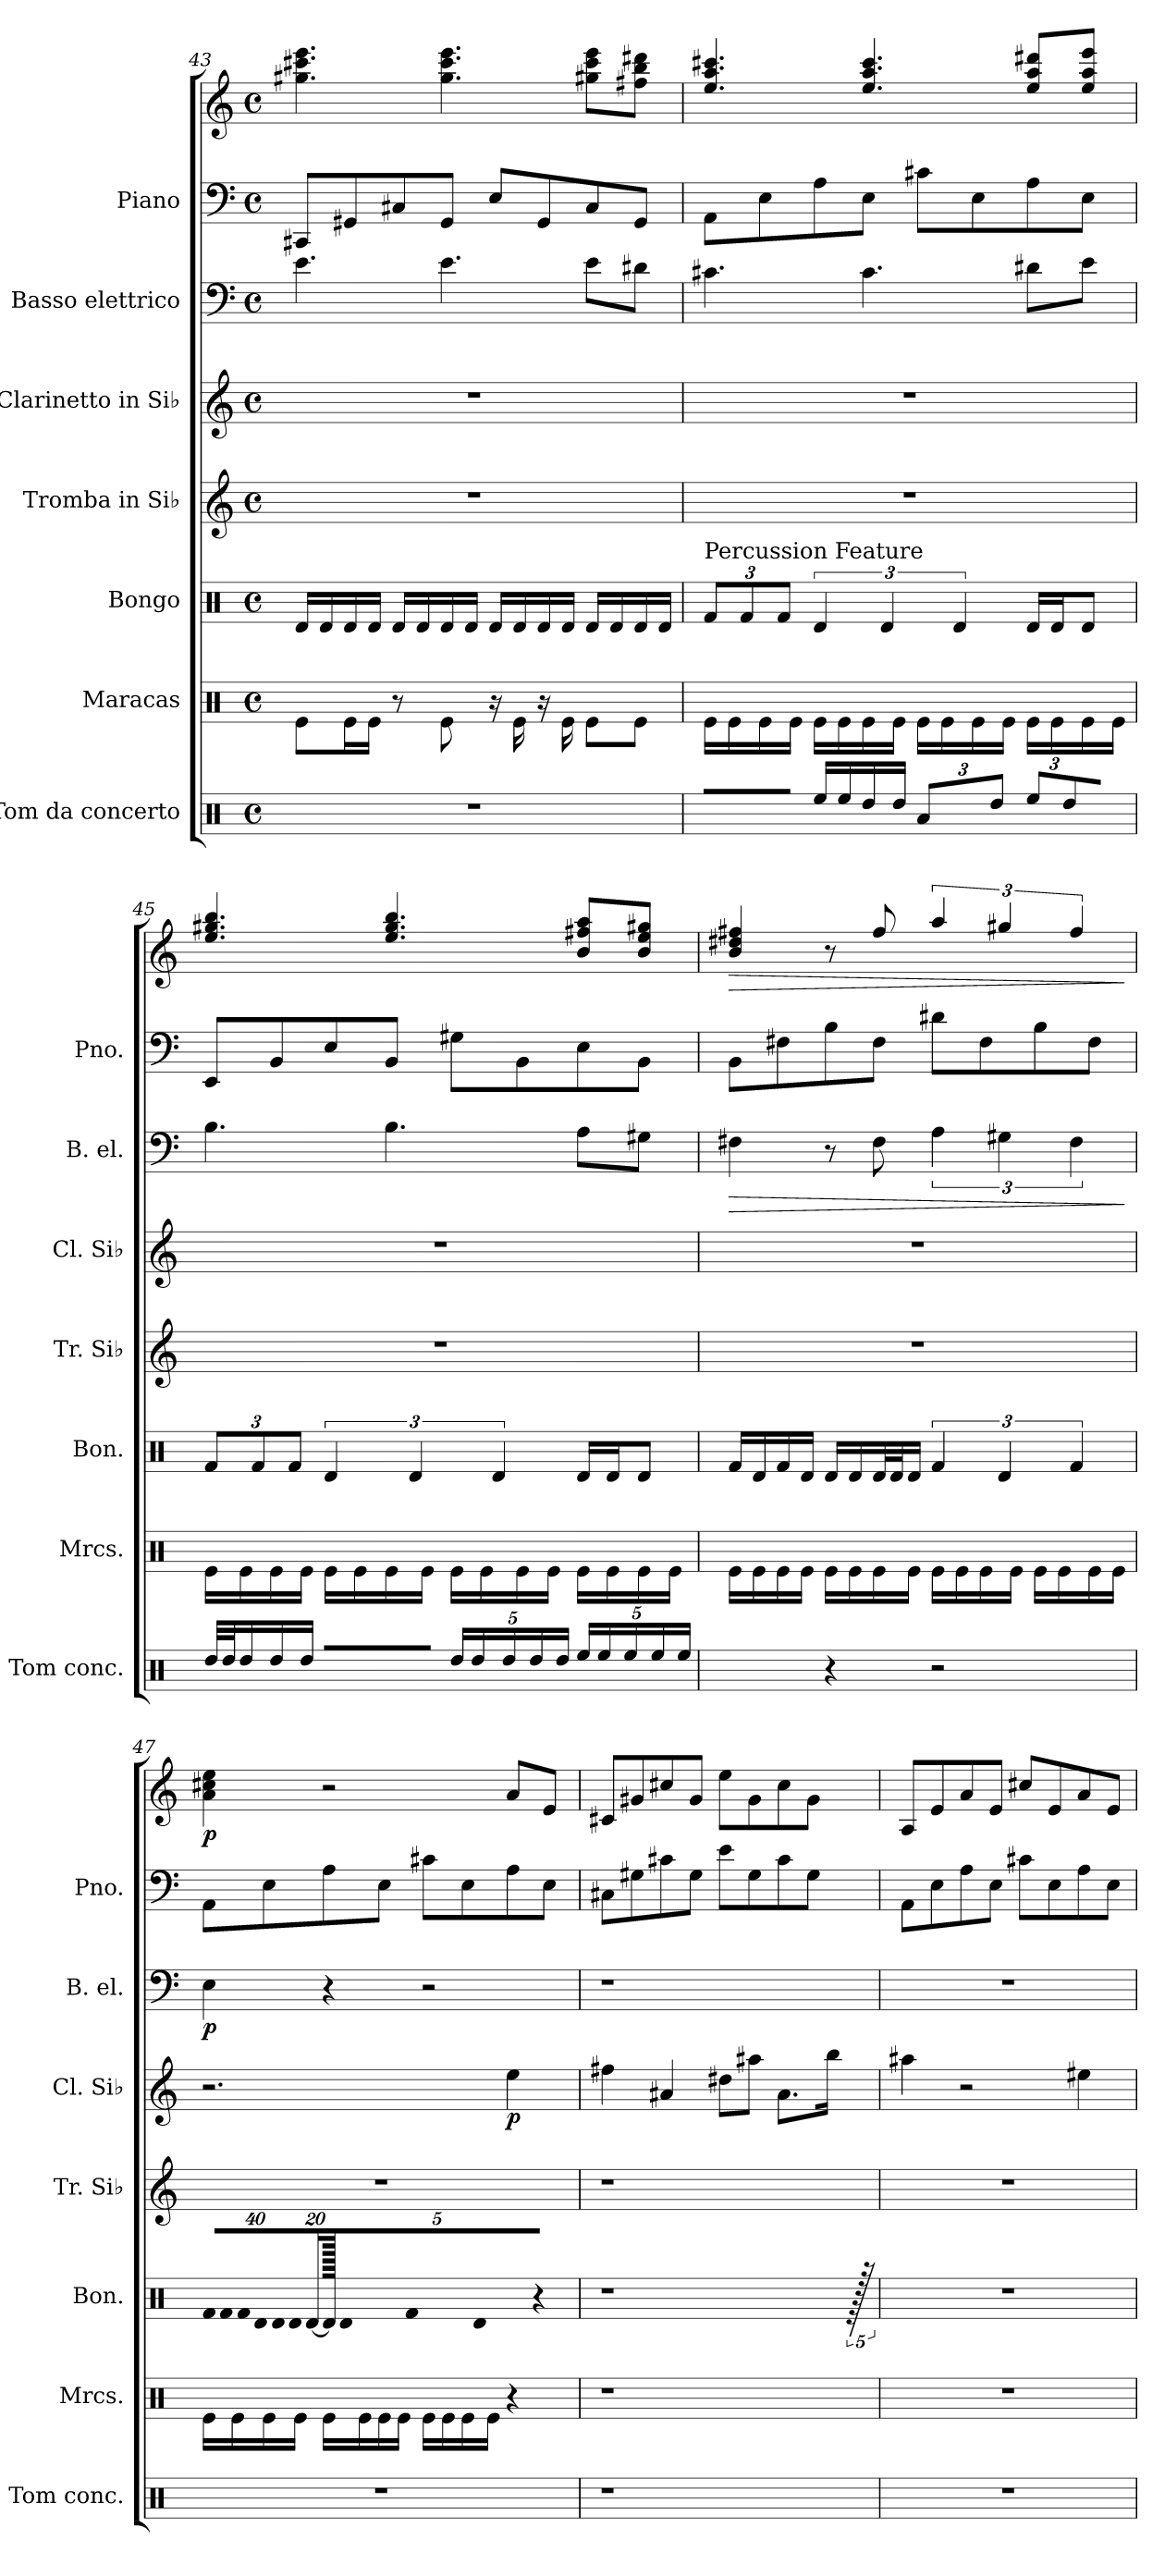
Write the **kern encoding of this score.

**kern	**kern	**kern	**kern	**kern	**dynam	**kern	**dynam	**kern	**kern	**dynam
*part7	*part6	*part5	*part4	*part3	*part3	*part2	*part2	*part1	*part1	*part1
*staff8	*staff7	*staff6	*staff5	*staff4	*staff4	*staff3	*staff3	*staff2	*staff1	*staff1/2
*I"Tom da concerto	*I"Maracas	*I"Bongo	*I"Tromba in Si♭	*I"Clarinetto in Si♭	*	*I"Basso elettrico	*	*I"Piano	*	*
*I'Tom conc.	*I'Mrcs.	*I'Bon.	*I'Tr. Si♭	*I'Cl. Si♭	*	*I'B. el.	*	*I'Pno.	*	*
!!LO:PB:g=z
*clefX	*clefX	*clefX	*clefG2	*clefG2	*	*clefF4	*	*clefF4	*clefG2	*
*	*	*	*ITrd1c2	*ITrd1c2	*	*ITrd7c12	*	*	*	*
*k[]	*k[]	*k[]	*k[b-e-]	*k[b-e-]	*	*k[]	*	*k[]	*k[]	*
*M4/4	*M4/4	*M4/4	*M4/4	*M4/4	*	*M4/4	*	*M4/4	*M4/4	*
*met(c)	*met(c)	*met(c)	*met(c)	*met(c)	*	*met(c)	*	*met(c)	*met(c)	*
=43	=43	=43	=43	=43	=43	=43	=43	=43	=43	=43
1r	8Re\L	16Rd/LL	1r	1r	.	4.E\	.	8CC#X/L	4.gg#X\ 4.ccc#X\ 4.eee\	.
.	.	16Rd/	.	.	.	.	.	.	.	.
.	16Re\L	16Rd/	.	.	.	.	.	8GG#X/	.	.
.	16Re\JJ	16Rd/JJ	.	.	.	.	.	.	.	.
.	8r	16Rd/LL	.	.	.	.	.	8C#X/	.	.
.	.	16Rd/	.	.	.	.	.	.	.	.
.	8Re\	16Rd/	.	.	.	4.E\	.	8GG#/J	4.gg#\ 4.ccc#\ 4.eee\	.
.	.	16Rd/JJ	.	.	.	.	.	.	.	.
.	16r	16Rd/LL	.	.	.	.	.	8E/L	.	.
.	16Re\	16Rd/	.	.	.	.	.	.	.	.
.	16r	16Rd/	.	.	.	.	.	8GG#/	.	.
.	16Re\	16Rd/JJ	.	.	.	.	.	.	.	.
.	8Re\L	16Rd/LL	.	.	.	8E\L	.	8C#/	8gg#X\ 8ccc#\ 8eee\L	.
.	.	16Rd/	.	.	.	.	.	.	.	.
.	8Re\J	16Rd/	.	.	.	8D#X\J	.	8GG#/J	8ff#X\ 8bb\ 8ddd#X\J	.
.	.	16Rd/JJ	.	.	.	.	.	.	.	.
=44	=44	=44	=44	=44	=44	=44	=44	=44	=44	=44
*	*	*Xbrackettup	*	*	*	*	*	*	*	*
!	!	!LO:TX:a:t=Percussion Feature	!	!	!	!	!	!	!	!
8R/L	16Re\LL	12Rf/L	1r	1r	.	4.C#X\	.	8AA\L	4.ee/ 4.aa/ 4.ccc#X/	.
.	16Re\	.	.	.	.	.	.	.	.	.
.	.	12Rf/	.	.	.	.	.	.	.	.
16R/L	16Re\	.	.	.	.	.	.	8E\	.	.
.	.	12Rf/J	.	.	.	.	.	.	.	.
16R/JJ	16Re\JJ	.	.	.	.	.	.	.	.	.
*	*	*brackettup	*	*	*	*	*	*	*	*
16Ree/LL	16Re\LL	6Rd/	.	.	.	.	.	8A\	.	.
16Ree/	16Re\	.	.	.	.	.	.	.	.	.
16Rdd/	16Re\	.	.	.	.	4.C#\	.	8E\J	4.ee/ 4.aa/ 4.ccc#/	.
.	.	6Rd/	.	.	.	.	.	.	.	.
16Rdd/JJ	16Re\JJ	.	.	.	.	.	.	.	.	.
*Xbrackettup	*	*	*	*	*	*	*	*	*	*
12Ra/L	16Re\LL	.	.	.	.	.	.	8c#X\L	.	.
.	16Re\	.	.	.	.	.	.	.	.	.
12R/	.	6Rd/	.	.	.	.	.	.	.	.
.	16Re\	.	.	.	.	.	.	8E\	.	.
12Rdd/J	.	.	.	.	.	.	.	.	.	.
.	16Re\JJ	.	.	.	.	.	.	.	.	.
12Ree/L	16Re\LL	16Rd/LL	.	.	.	8D#X\L	.	8A\	8ee/ 8aa/ 8ddd#X/L	.
.	16Re\	16Rd/J	.	.	.	.	.	.	.	.
12Rdd/	.	.	.	.	.	.	.	.	.	.
.	16Re\	8Rd/J	.	.	.	8E\J	.	8E\J	8ee/ 8aa/ 8eee/J	.
12R/J	.	.	.	.	.	.	.	.	.	.
.	16Re\JJ	.	.	.	.	.	.	.	.	.
!!LO:PB:g=z
=45	=45	=45	=45	=45	=45	=45	=45	=45	=45	=45
*	*	*Xbrackettup	*	*	*	*	*	*	*	*
32Rdd/LLL	16Re\LL	12Rf/L	1r	1r	.	4.BB\	.	8EE/L	4.ee/ 4.gg#X/ 4.bb/	.
32Rdd/J	.	.	.	.	.	.	.	.	.	.
16Rdd/	16Re\	.	.	.	.	.	.	.	.	.
.	.	12Rf/	.	.	.	.	.	.	.	.
16Rdd/	16Re\	.	.	.	.	.	.	8BB/	.	.
.	.	12Rf/J	.	.	.	.	.	.	.	.
16Rdd/JJ	16Re\JJ	.	.	.	.	.	.	.	.	.
*	*	*brackettup	*	*	*	*	*	*	*	*
20R/LL	16Re\LL	6Rd/	.	.	.	.	.	8E/	.	.
20R/	.	.	.	.	.	.	.	.	.	.
.	16Re\	.	.	.	.	.	.	.	.	.
20R/	.	.	.	.	.	.	.	.	.	.
.	16Re\	.	.	.	.	4.BB\	.	8BB/J	4.ee/ 4.gg#/ 4.bb/	.
20R/	.	.	.	.	.	.	.	.	.	.
.	.	6Rd/	.	.	.	.	.	.	.	.
.	16Re\JJ	.	.	.	.	.	.	.	.	.
20R/JJ	.	.	.	.	.	.	.	.	.	.
20Rdd/LL	16Re\LL	.	.	.	.	.	.	8G#X\L	.	.
20Rdd/	.	.	.	.	.	.	.	.	.	.
.	16Re\	.	.	.	.	.	.	.	.	.
.	.	6Rd/	.	.	.	.	.	.	.	.
20Rdd/	.	.	.	.	.	.	.	.	.	.
.	16Re\	.	.	.	.	.	.	8BB\	.	.
20Rdd/	.	.	.	.	.	.	.	.	.	.
.	16Re\JJ	.	.	.	.	.	.	.	.	.
20Rdd/JJ	.	.	.	.	.	.	.	.	.	.
20Ree/LL	16Re\LL	16Rd/LL	.	.	.	8AA\L	.	8E\	8b/ 8ff#X/ 8aa/L	.
20Ree/	.	.	.	.	.	.	.	.	.	.
.	16Re\	16Rd/J	.	.	.	.	.	.	.	.
20Ree/	.	.	.	.	.	.	.	.	.	.
.	16Re\	8Rd/J	.	.	.	8GG#X\J	.	8BB\J	8b/ 8ee/ 8gg#X/J	.
20Ree/	.	.	.	.	.	.	.	.	.	.
.	16Re\JJ	.	.	.	.	.	.	.	.	.
20Ree/JJ	.	.	.	.	.	.	.	.	.	.
!!LO:PB:g=z
=46	=46	=46	=46	=46	=46	=46	=46	=46	=46	=46
!	!	!	!	!	!	!	!LO:HP:b	!	!	!LO:HP:b
4R/	16Re\LL	16Rf/LL	1r	1r	.	4FF#X\	>	8BB\L	4b/ 4dd#X/ 4ff#X/	>
.	16Re\	16Rd/	.	.	.	.	.	.	.	.
.	16Re\	16Rf/	.	.	.	.	.	8F#X\	.	.
.	16Re\JJ	16Rd/JJ	.	.	.	.	.	.	.	.
4r	16Re\LL	16Rd/LL	.	.	.	8r	.	8B\	8r	.
.	16Re\	16Rd/	.	.	.	.	.	.	.	.
.	16Re\	32Rd/L	.	.	.	8FF#\	.	8F#\J	8ff#/	.
.	.	32Rd/J	.	.	.	.	.	.	.	.
.	16Re\JJ	16Rd/JJ	.	.	.	.	.	.	.	.
2r	16Re\LL	6Rf/	.	.	.	6AA\	.	8d#X\L	6aa/	.
.	16Re\	.	.	.	.	.	.	.	.	.
.	16Re\	.	.	.	.	.	.	8F#\	.	.
.	.	6Rd/	.	.	.	6GG#X\	.	.	6gg#X/	.
.	16Re\JJ	.	.	.	.	.	.	.	.	.
.	16Re\LL	.	.	.	.	.	.	8B\	.	.
.	16Re\	.	.	.	.	.	.	.	.	.
.	.	6Rf/	.	.	.	6FF#\	.	.	6ff#/	.
.	16Re\	.	.	.	.	.	.	8F#\J	.	.
.	16Re\JJ	.	.	.	.	.	.	.	.	.
.	.	.	.	.	.	.	]	.	.	]
=47	=47	=47	=47	=47	=47	=47	=47	=47	=47	=47
*	*	*Xbrackettup	*	*	*	*	*	*	*	*
!	!	!LO:N:vis=16	!	!	!	!	!LO:DY:b	!	!	!LO:DY:b
1r	16Re\LL	640%23Rf/LL	1r	2.r	.	4EE\	p	8AA\L	4a\ 4cc#X\ 4ee\	p
!	!	!LO:N:vis=16	!	!	!	!	!	!	!	!
.	.	640%23Rf/	.	.	.	.	.	.	.	.
.	16Re\	.	.	.	.	.	.	.	.	.
!	!	!LO:N:vis=16	!	!	!	!	!	!	!	!
.	.	640%23Rf/	.	.	.	.	.	.	.	.
!	!	!LO:N:vis=16	!	!	!	!	!	!	!	!
.	.	640%23Rd/	.	.	.	.	.	.	.	.
.	16Re\	.	.	.	.	.	.	8E\	.	.
!	!	!LO:N:vis=16	!	!	!	!	!	!	!	!
.	.	640%23Rd/	.	.	.	.	.	.	.	.
!	!	!LO:N:vis=16	!	!	!	!	!	!	!	!
.	.	640%23Rd/	.	.	.	.	.	.	.	.
.	16Re\JJ	.	.	.	.	.	.	.	.	.
.	.	[320%11Rd/JJ	.	.	.	.	.	.	.	.
.	16Re\LL	640Rd/JJ]	.	.	.	4r	.	8A\	2r	.
*	*	*brackettup	*	*	*	*	*	*	*	*
.	.	6Rd/	.	.	.	.	.	.	.	.
.	16Re\	.	.	.	.	.	.	.	.	.
.	16Re\	.	.	.	.	.	.	8E\J	.	.
.	.	6Rf/	.	.	.	.	.	.	.	.
.	16Re\JJ	.	.	.	.	.	.	.	.	.
.	16Re\LL	.	.	.	.	2r	.	8c#X\L	.	.
.	16Re\	.	.	.	.	.	.	.	.	.
.	.	6Rd/	.	.	.	.	.	.	.	.
.	16Re\	.	.	.	.	.	.	8E\	.	.
.	16Re\JJ	.	.	.	.	.	.	.	.	.
!	!	!	!	!	!LO:DY:b	!	!	!	!	!
.	4r	.	.	4dd\	p	.	.	8A\	8a/L	.
.	.	640%159r	.	.	.	.	.	.	.	.
.	.	.	.	.	.	.	.	8E\J	8e/J	.
!!LO:PB:g=z
=48	=48	=48	=48	=48	=48	=48	=48	=48	=48	=48
1r	1r	1r	1r	4een\	.	1r	.	8C#X\L	8c#X/L	.
.	.	.	.	.	.	.	.	8G#X\	8g#X/	.
.	.	.	.	4g#X/	.	.	.	8c#X\	8cc#X/	.
.	.	.	.	.	.	.	.	8G#\J	8g#/J	.
.	.	.	.	8cc#X\L	.	.	.	8e\L	8ee\L	.
.	.	.	.	8gg#X\J	.	.	.	8G#\	8g#\	.
.	.	.	.	8.g#\L	.	.	.	8c#\	8cc#\	.
.	.	.	.	.	.	.	.	8G#\J	8g#\J	.
.	.	.	.	16aa\Jk	.	.	.	.	.	.
640ryy	640ryy	640r	640ryy	640ryy	.	640ryy	.	640ryy	640ryy	.
=49	=49	=49	=49	=49	=49	=49	=49	=49	=49	=49
1r	1r	1r	1r	4gg#X\	.	1r	.	8AA\L	8A/L	.
.	.	.	.	.	.	.	.	8E\	8e/	.
.	.	.	.	2r	.	.	.	8A\	8a/	.
.	.	.	.	.	.	.	.	8E\J	8e/J	.
.	.	.	.	.	.	.	.	8c#X\L	8cc#X/L	.
.	.	.	.	.	.	.	.	8E\	8e/	.
.	.	.	.	4dd#X\	.	.	.	8A\	8a/	.
.	.	.	.	.	.	.	.	8E\J	8e/J	.
=	=	=	=	=	=	=	=	=	=	=
*-	*-	*-	*-	*-	*-	*-	*-	*-	*-	*-
